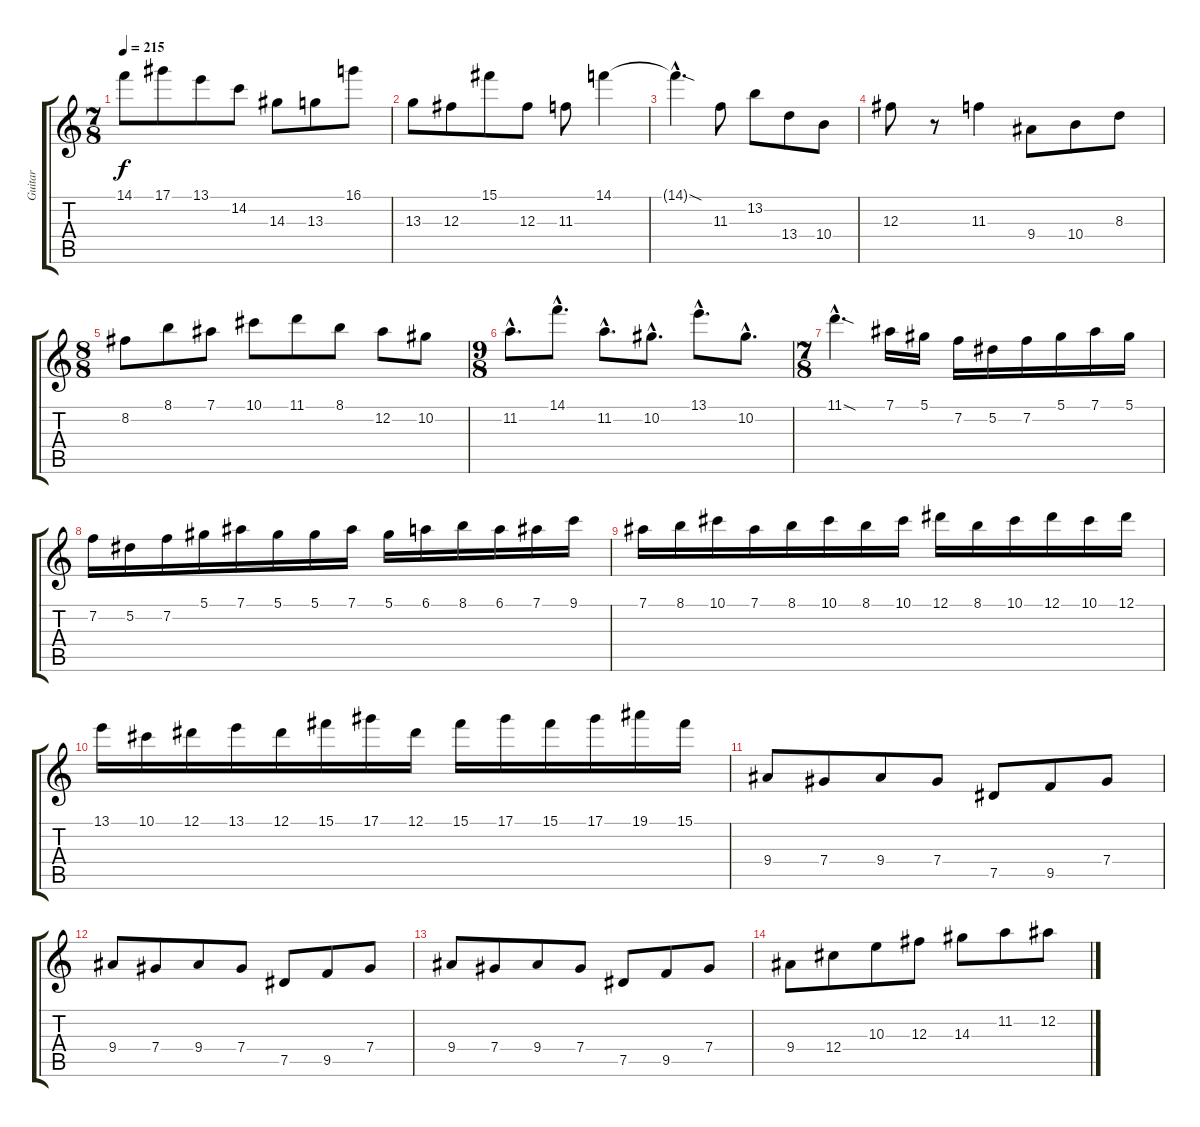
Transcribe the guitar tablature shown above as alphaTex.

\track ("Guitar" "Guitar") {instrument distortionguitar}
\staff {score tabs}
\tuning (Eb4 Bb3 Gb3 Db3 Ab2 Eb2) {hide}
\ts (7 8)
\tempo 215
\clef g2
\ks c
14.1.8{dy f} 17.1.8 13.1.8 14.2.8 14.3.8 13.3.8 16.1.8 |
13.3.8 12.3.8 15.1.8 12.3.8 11.3.8 14.1.4 |
14.1{sod hac t}.4{d} 11.3.8 13.2.8 13.4.8 10.4.8 |
12.3.8 r.8 11.3.4 9.4.8 10.4.8 8.3.8 |
\ts (8 8)
8.2.8 8.1.8 7.1.8 10.1.8 11.1.8 8.1.8 12.2.8 10.2.8 |
\ts (9 8)
11.2{hac}.8{d} 14.1{hac}.8{d} 11.2{hac}.8{d} 10.2{hac}.8{d} 13.1{hac}.8{d} 10.2{hac}.8{d} |
\ts (7 8)
11.1{sod hac}.4{d} 7.1.16 5.1.16 7.2.16 5.2.16 7.2.16 5.1.16 7.1.16 5.1.16 |
7.2.16 5.2.16 7.2.16 5.1.16 7.1.16 5.1.16 5.1.16 7.1.16 5.1.16 6.1.16 8.1.16 6.1.16 7.1.16 9.1.16 |
7.1.16 8.1.16 10.1.16 7.1.16 8.1.16 10.1.16 8.1.16 10.1.16 12.1.16 8.1.16 10.1.16 12.1.16 10.1.16 12.1.16 |
13.1.16 10.1.16 12.1.16 13.1.16 12.1.16 15.1.16 17.1.16 12.1.16 15.1.16 17.1.16 15.1.16 17.1.16 19.1.16 15.1.16 |
9.4.8 7.4.8 9.4.8 7.4.8 7.5.8 9.5.8 7.4.8 |
9.4.8 7.4.8 9.4.8 7.4.8 7.5.8 9.5.8 7.4.8 |
9.4.8 7.4.8 9.4.8 7.4.8 7.5.8 9.5.8 7.4.8 |
9.4.8 12.4.8 10.3.8 12.3.8 14.3.8 11.2.8 12.2.8
